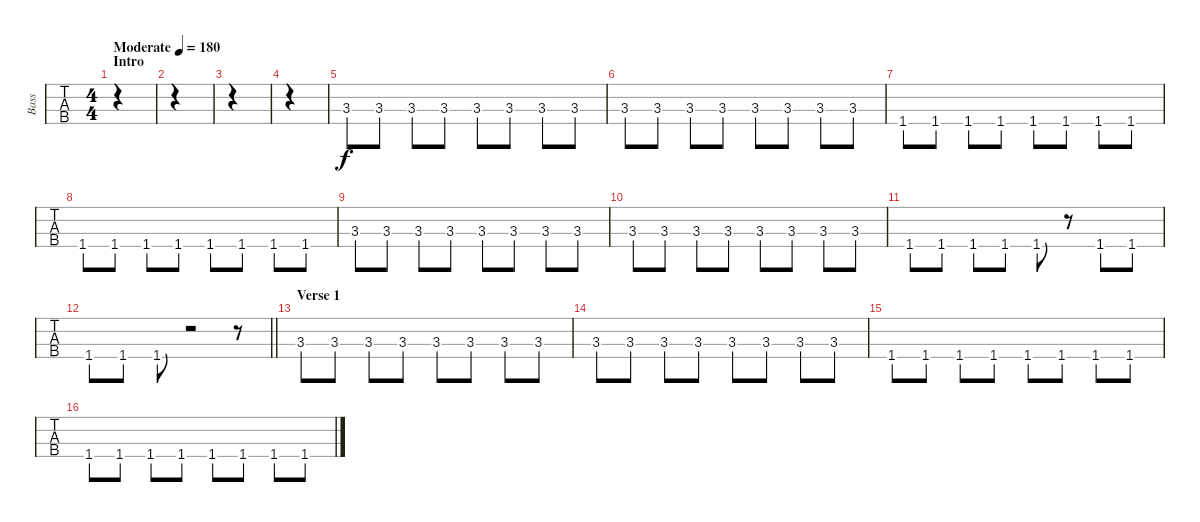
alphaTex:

\track ("Bass" "Bass") {instrument electricbasspick}
\staff {tabs}
\tuning (G2 D2 A1 E1) {hide}
\ts (4 4)
\section ("" "Intro")
\tempo (180 "Moderate")
\clef f4
\ks c
|
|
|
|
3.3.8 3.3.8 3.3.8 3.3.8 3.3.8 3.3.8 3.3.8 3.3.8 |
3.3.8 3.3.8 3.3.8 3.3.8 3.3.8 3.3.8 3.3.8 3.3.8 |
1.4.8 1.4.8 1.4.8 1.4.8 1.4.8 1.4.8 1.4.8 1.4.8 |
1.4.8 1.4.8 1.4.8 1.4.8 1.4.8 1.4.8 1.4.8 1.4.8 |
3.3.8 3.3.8 3.3.8 3.3.8 3.3.8 3.3.8 3.3.8 3.3.8 |
3.3.8 3.3.8 3.3.8 3.3.8 3.3.8 3.3.8 3.3.8 3.3.8 |
1.4.8 1.4.8 1.4.8 1.4.8 1.4.8 r.8 1.4.8 1.4.8 |
\barLineRight lightlight
1.4.8 1.4.8 1.4.8 r.2 r.8 |
\section ("" "Verse 1")
3.3.8 3.3.8 3.3.8 3.3.8 3.3.8 3.3.8 3.3.8 3.3.8 |
3.3.8 3.3.8 3.3.8 3.3.8 3.3.8 3.3.8 3.3.8 3.3.8 |
1.4.8 1.4.8 1.4.8 1.4.8 1.4.8 1.4.8 1.4.8 1.4.8 |
1.4.8 1.4.8 1.4.8 1.4.8 1.4.8 1.4.8 1.4.8 1.4.8
